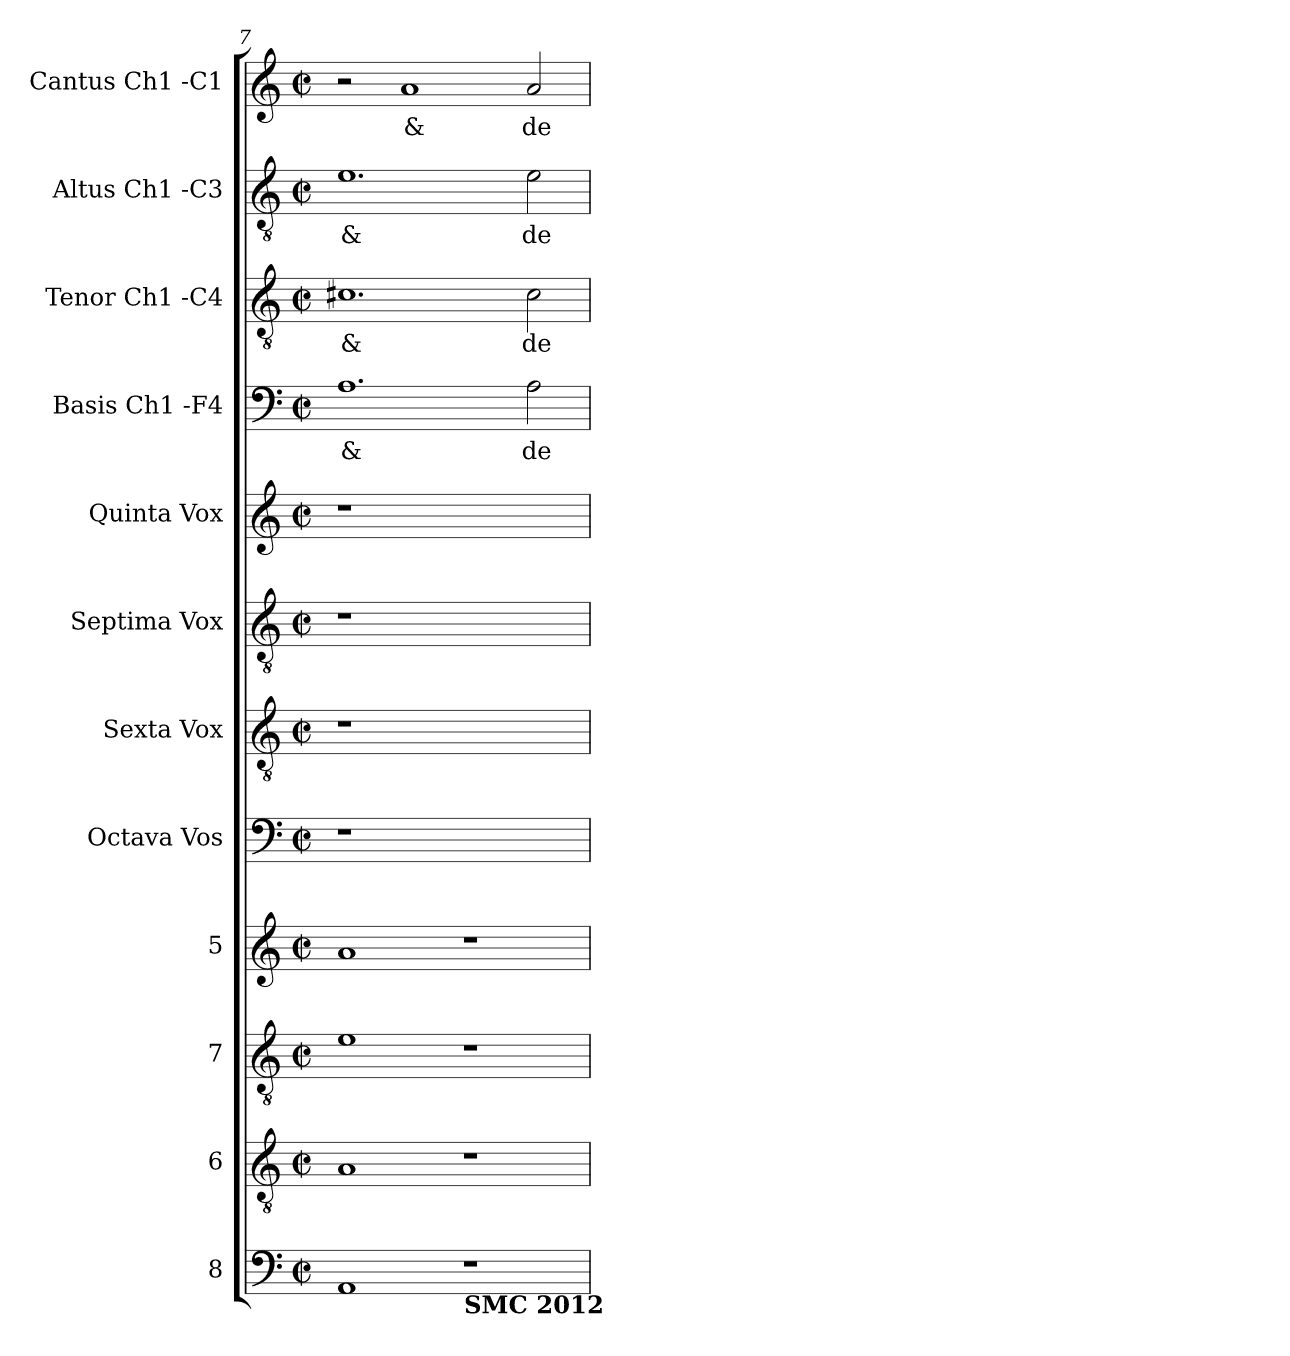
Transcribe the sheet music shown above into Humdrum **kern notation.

**kern	**kern	**text	**kern	**text	**kern	**text	**kern	**kern	**kern	**kern	**kern	**text	**kern	**text	**kern	**text	**kern	**text
*part12	*part11	*part11	*part10	*part10	*part9	*part9	*part8	*part7	*part6	*part5	*part4	*part4	*part3	*part3	*part2	*part2	*part1	*part1
*staff12	*staff11	*staff11	*staff10	*staff10	*staff9	*staff9	*staff8	*staff7	*staff6	*staff5	*staff4	*staff4	*staff3	*staff3	*staff2	*staff2	*staff1	*staff1
*I"8	*I"6	*	*I"7	*	*I"5	*	*I"Octava  Vos	*I"Sexta  Vox	*I"Septima  Vox	*I"Quinta  Vox	*I"Basis  Ch1 -F4	*	*I"Tenor  Ch1 -C4	*	*I"Altus  Ch1 -C3	*	*I"Cantus  Ch1 -C1	*
*	*	*	*	*	*	*	*	*	*	*	*I'B	*	*I'T	*	*I'A	*	*I'C	*
!!LO:PB:g=z
*clefF4	*clefGv2	*	*clefGv2	*	*clefG2	*	*clefF4	*clefGv2	*clefGv2	*clefG2	*clefF4	*	*clefGv2	*	*clefGv2	*	*clefG2	*
*k[]	*k[]	*	*k[]	*	*k[]	*	*k[]	*k[]	*k[]	*k[]	*k[]	*	*k[]	*	*k[]	*	*k[]	*
*C:	*C:	*	*C:	*	*C:	*	*C:	*C:	*C:	*C:	*C:	*	*C:	*	*C:	*	*C:	*
*M2/2	*M2/2	*	*M2/2	*	*M2/2	*	*M2/2	*M2/2	*M2/2	*M2/2	*M2/2	*	*M2/2	*	*M2/2	*	*M2/2	*
*met(c|)	*met(c|)	*	*met(c|)	*	*met(c|)	*	*met(c|)	*met(c|)	*met(c|)	*met(c|)	*met(c|)	*	*met(c|)	*	*met(c|)	*	*met(c|)	*
=7	=7	=7	=7	=7	=7	=7	=7	=7	=7	=7	=7	=7	=7	=7	=7	=7	=7	=7
!	!	!LO:LY:b:cj	!	!LO:LY:b:cj	!	!LO:LY:b:cj	!	!	!	!	!	!LO:LY:b:cj	!	!LO:LY:b:cj	!	!LO:LY:b:cj	!	!
1AA	1A	.	1e	.	1a	.	1r	1r	1r	1r	1.A	&	1.c#X	&	1.e	&	2r	.
!	!	!	!	!	!	!	!	!	!	!	!	!	!	!	!	!	!	!LO:LY:b:cj
.	.	.	.	.	.	.	.	.	.	.	.	.	.	.	.	.	1a	&
!LO:TX:b:B:t=SMC 2012	!	!	!	!	!	!	!	!	!	!	!	!	!	!	!	!	!	!
1r	1r	.	1r	.	1r	.	1ryy	1ryy	1ryy	1ryy	.	.	.	.	.	.	.	.
!	!	!	!	!	!	!	!	!	!	!	!	!LO:LY:b:cj	!	!LO:LY:b:cj	!	!LO:LY:b:cj	!	!LO:LY:b:cj
.	.	.	.	.	.	.	.	.	.	.	2A\	de	2c#\	de	2e\	de	2a/	de
=	=	=	=	=	=	=	=	=	=	=	=	=	=	=	=	=	=	=
*-	*-	*-	*-	*-	*-	*-	*-	*-	*-	*-	*-	*-	*-	*-	*-	*-	*-	*-
